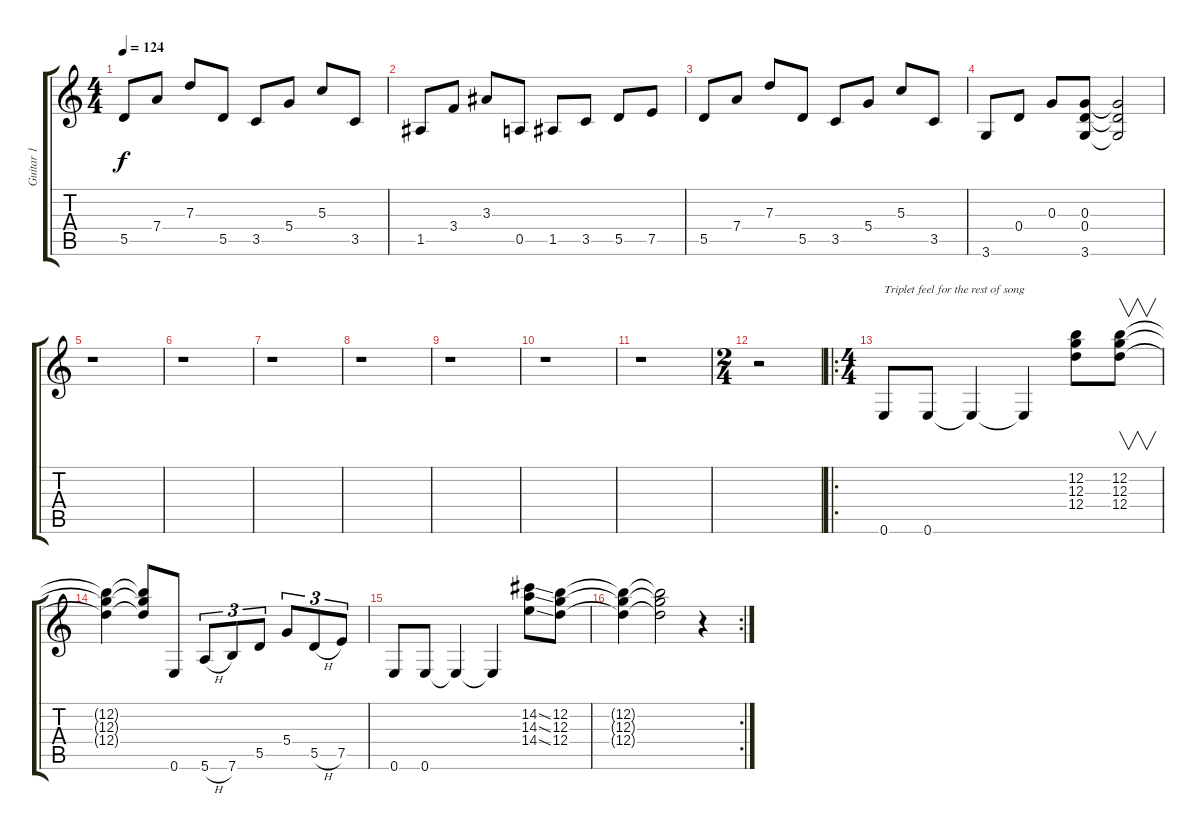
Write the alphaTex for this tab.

\track ("Guitar 1" "Guitar 1") {instrument overdrivenguitar}
\staff {score tabs}
\tuning (E4 B3 G3 D3 A2 E2) {hide}
\ts (4 4)
\tempo 124
\clef g2
\ks c
5.5.8{dy f} 7.4.8 7.3.8 5.5.8 3.5.8 5.4.8 5.3.8 3.5.8 |
1.5.8 3.4.8 3.3.8 0.5.8 1.5.8 3.5.8 5.5.8 7.5.8 |
5.5.8 7.4.8 7.3.8 5.5.8 3.5.8 5.4.8 5.3.8 3.5.8 |
3.6.8 0.4.8 0.3.8 (0.3 0.4 3.6).8 (0.3{t} 0.4{t} 3.6{t}).2 |
r.1 |
r.1 |
r.1 |
r.1 |
r.1 |
r.1 |
r.1 |
\ts (2 4)
r.2 |
\ro
\ts (4 4)
0.6.8{txt "Triplet feel for the rest of song"} 0.6.8 0.6{t}.4 0.6{t}.4 (12.2 12.3 12.4).8 (12.2 12.3 12.4).8{v} |
(12.2{t} 12.3{t} 12.4{t}).4 (12.2{t} 12.3{t} 12.4{t}).8 0.6.8 5.6{h}.8{tu (3 2)} 7.6.8{tu (3 2)} 5.5.8{tu (3 2)} 5.4.8{tu (3 2)} 5.5{h}.8{tu (3 2)} 7.5.8{tu (3 2)} |
0.6.8 0.6.8 0.6{t}.4 0.6{t}.4 (14.2{ss} 14.3{ss} 14.4{ss}).8 (12.2 12.3 12.4).8 |
\rc 2
(12.2{t} 12.3{t} 12.4{t}).4 (12.2{t} 12.3{t} 12.4{t}).2 r.4
